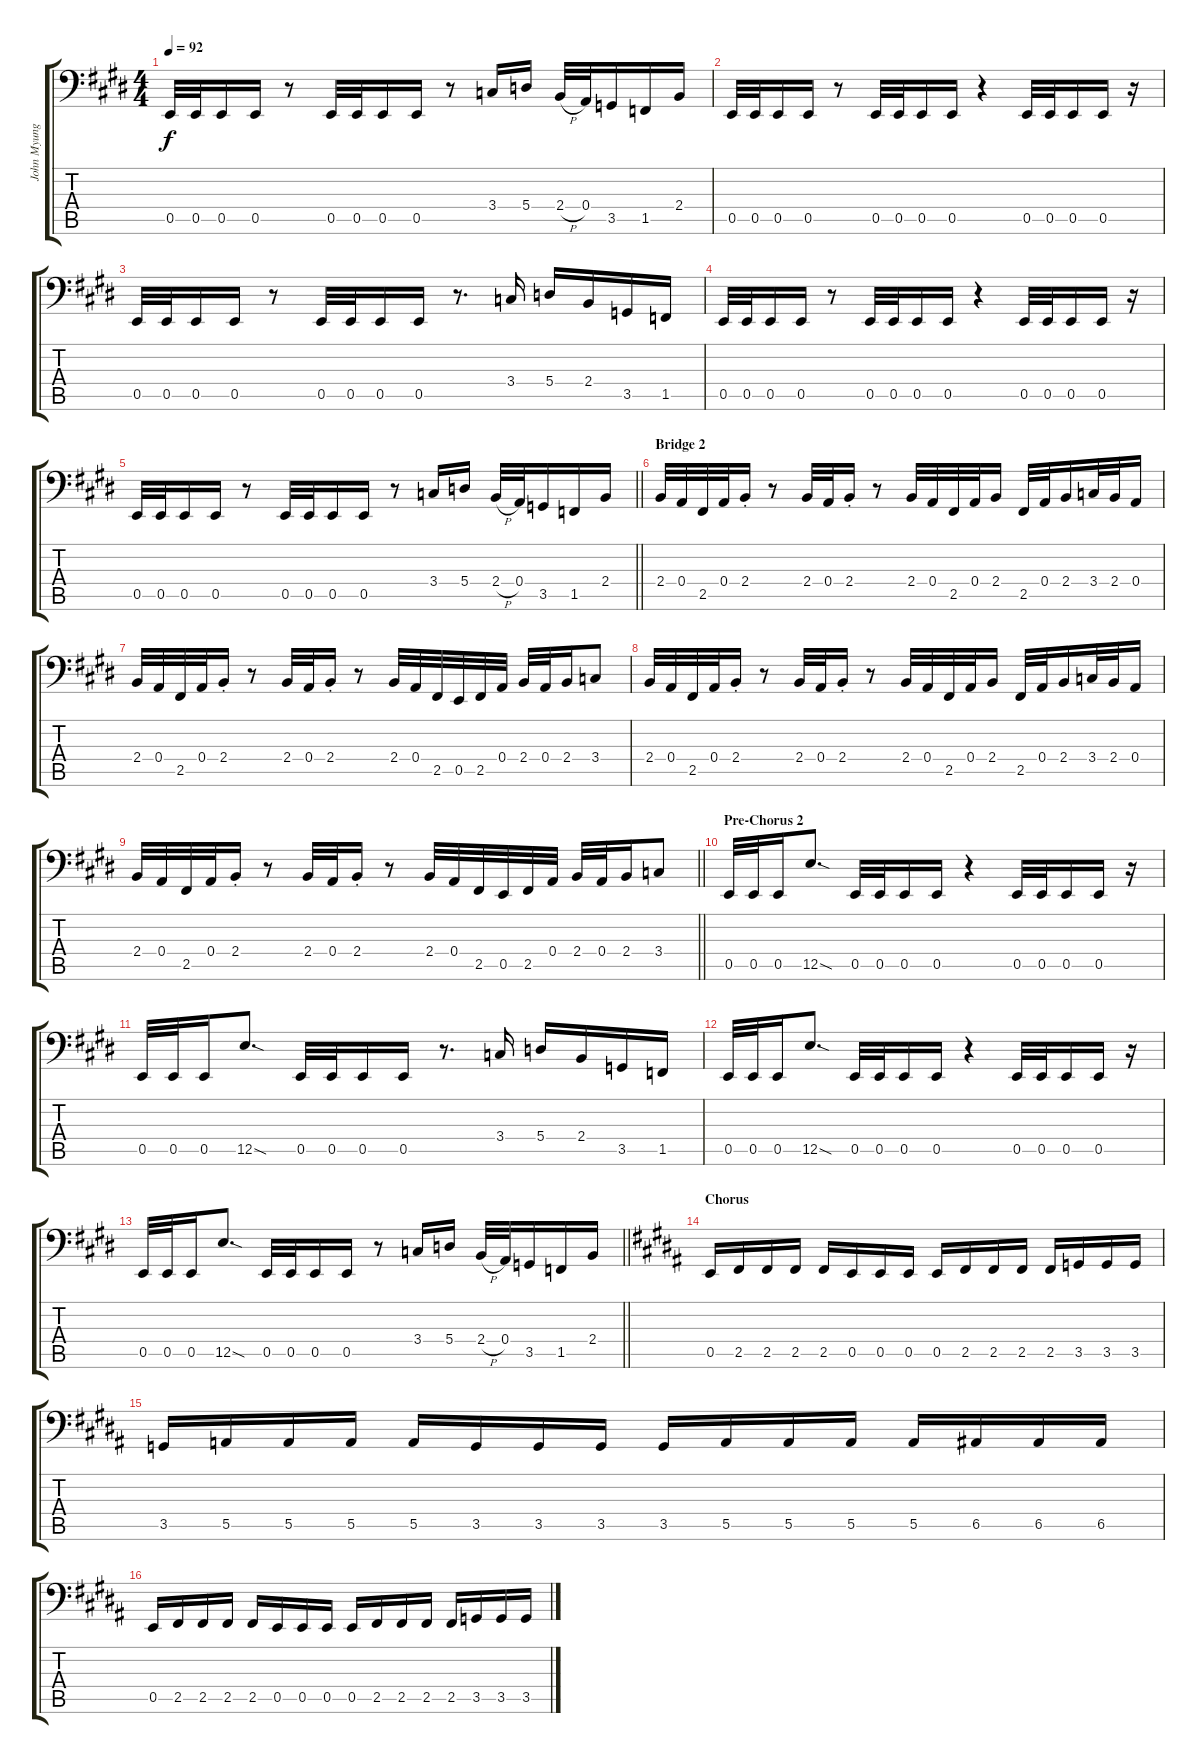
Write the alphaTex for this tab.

\track ("John Myung" "John Myung") {instrument slapbass1}
\staff {score tabs}
\tuning (C3 G2 D2 A1 E1 B0) {hide}
\ts (4 4)
\tempo 92
\clef f4
\ks e
0.5.32{dy f} 0.5.32 0.5.16 0.5.16 r.8 0.5.32 0.5.32 0.5.16 0.5.16 r.8 3.4.16 5.4.16 2.4{h}.32 0.4.32 3.5.16 1.5.16 2.4.16 |
0.5.32 0.5.32 0.5.16 0.5.16 r.8 0.5.32 0.5.32 0.5.16 0.5.16 r.4 0.5.32 0.5.32 0.5.16 0.5.16 r.16 |
0.5.32 0.5.32 0.5.16 0.5.16 r.8 0.5.32 0.5.32 0.5.16 0.5.16 r.8{d} 3.4.16 5.4.16 2.4.16 3.5.16 1.5.16 |
0.5.32 0.5.32 0.5.16 0.5.16 r.8 0.5.32 0.5.32 0.5.16 0.5.16 r.4 0.5.32 0.5.32 0.5.16 0.5.16 r.16 |
\barLineRight lightlight
0.5.32 0.5.32 0.5.16 0.5.16 r.8 0.5.32 0.5.32 0.5.16 0.5.16 r.8 3.4.16 5.4.16 2.4{h}.32 0.4.32 3.5.16 1.5.16 2.4.16 |
\section ("" "Bridge 2")
2.4.32 0.4.32 2.5.32 0.4.32 2.4{st}.16 r.8 2.4.32 0.4.32 2.4{st}.16 r.8 2.4.32 0.4.32 2.5.32 0.4.32 2.4.16 2.5.32 0.4.32 2.4.16 3.4.32 2.4.32 0.4.16 |
2.4.32 0.4.32 2.5.32 0.4.32 2.4{st}.16 r.8 2.4.32 0.4.32 2.4{st}.16 r.8 2.4.32 0.4.32 2.5.32 0.5.32 2.5.32 0.4.32 2.4.32 0.4.32 2.4.16 3.4.8 |
2.4.32 0.4.32 2.5.32 0.4.32 2.4{st}.16 r.8 2.4.32 0.4.32 2.4{st}.16 r.8 2.4.32 0.4.32 2.5.32 0.4.32 2.4.16 2.5.32 0.4.32 2.4.16 3.4.32 2.4.32 0.4.16 |
\barLineRight lightlight
2.4.32 0.4.32 2.5.32 0.4.32 2.4{st}.16 r.8 2.4.32 0.4.32 2.4{st}.16 r.8 2.4.32 0.4.32 2.5.32 0.5.32 2.5.32 0.4.32 2.4.32 0.4.32 2.4.16 3.4.8 |
\section ("" "Pre-Chorus 2")
0.5.32 0.5.32 0.5.16 12.5{sod}.8{d} 0.5.32 0.5.32 0.5.16 0.5.16 r.4 0.5.32 0.5.32 0.5.16 0.5.16 r.16 |
0.5.32 0.5.32 0.5.16 12.5{sod}.8{d} 0.5.32 0.5.32 0.5.16 0.5.16 r.8{d} 3.4.16 5.4.16 2.4.16 3.5.16 1.5.16 |
0.5.32 0.5.32 0.5.16 12.5{sod}.8{d} 0.5.32 0.5.32 0.5.16 0.5.16 r.4 0.5.32 0.5.32 0.5.16 0.5.16 r.16 |
\barLineRight lightlight
0.5.32 0.5.32 0.5.16 12.5{sod}.8{d} 0.5.32 0.5.32 0.5.16 0.5.16 r.8 3.4.16 5.4.16 2.4{h}.32 0.4.32 3.5.16 1.5.16 2.4.16 |
\section ("" "Chorus")
\ks b
0.5.16 2.5.16 2.5.16 2.5.16 2.5.16 0.5.16 0.5.16 0.5.16 0.5.16 2.5.16 2.5.16 2.5.16 2.5.16 3.5.16 3.5.16 3.5.16 |
3.5.16 5.5.16 5.5.16 5.5.16 5.5.16 3.5.16 3.5.16 3.5.16 3.5.16 5.5.16 5.5.16 5.5.16 5.5.16 6.5.16 6.5.16 6.5.16 |
0.5.16 2.5.16 2.5.16 2.5.16 2.5.16 0.5.16 0.5.16 0.5.16 0.5.16 2.5.16 2.5.16 2.5.16 2.5.16 3.5.16 3.5.16 3.5.16
